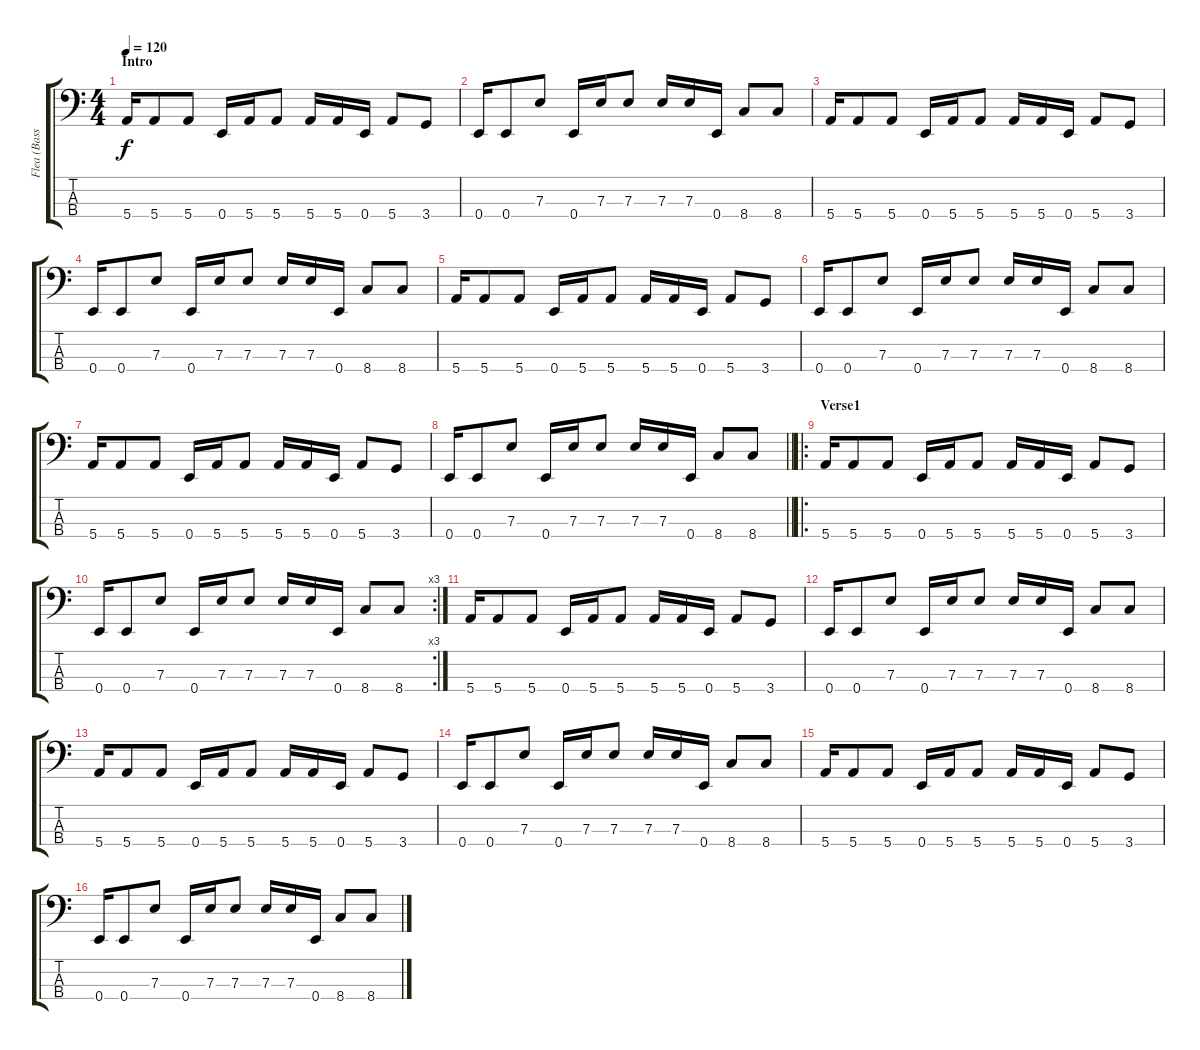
\track ("Flea (Bass)" "Flea (Bass") {instrument electricbassfinger}
\staff {score tabs}
\tuning (G2 D2 A1 E1) {hide}
\ts (4 4)
\section ("" "Intro")
\tempo 120
\clef f4
\ks c
5.4.16{dy f instrument electricbassfinger} 5.4.8 5.4.8 0.4.16 5.4.16 5.4.8 5.4.16 5.4.16 0.4.16 5.4.8 3.4.8 |
0.4.16 0.4.8 7.3.8 0.4.16 7.3.16 7.3.8 7.3.16 7.3.16 0.4.16 8.4.8 8.4.8 |
5.4.16 5.4.8 5.4.8 0.4.16 5.4.16 5.4.8 5.4.16 5.4.16 0.4.16 5.4.8 3.4.8 |
0.4.16 0.4.8 7.3.8 0.4.16 7.3.16 7.3.8 7.3.16 7.3.16 0.4.16 8.4.8 8.4.8 |
5.4.16 5.4.8 5.4.8 0.4.16 5.4.16 5.4.8 5.4.16 5.4.16 0.4.16 5.4.8 3.4.8 |
0.4.16 0.4.8 7.3.8 0.4.16 7.3.16 7.3.8 7.3.16 7.3.16 0.4.16 8.4.8 8.4.8 |
5.4.16 5.4.8 5.4.8 0.4.16 5.4.16 5.4.8 5.4.16 5.4.16 0.4.16 5.4.8 3.4.8 |
\barLineRight lightlight
0.4.16 0.4.8 7.3.8 0.4.16 7.3.16 7.3.8 7.3.16 7.3.16 0.4.16 8.4.8 8.4.8 |
\ro
\section ("" "Verse1")
5.4.16 5.4.8 5.4.8 0.4.16 5.4.16 5.4.8 5.4.16 5.4.16 0.4.16 5.4.8 3.4.8 |
\rc 3
0.4.16 0.4.8 7.3.8 0.4.16 7.3.16 7.3.8 7.3.16 7.3.16 0.4.16 8.4.8 8.4.8 |
5.4.16 5.4.8 5.4.8 0.4.16 5.4.16 5.4.8 5.4.16 5.4.16 0.4.16 5.4.8 3.4.8 |
0.4.16 0.4.8 7.3.8 0.4.16 7.3.16 7.3.8 7.3.16 7.3.16 0.4.16 8.4.8 8.4.8 |
5.4.16 5.4.8 5.4.8 0.4.16 5.4.16 5.4.8 5.4.16 5.4.16 0.4.16 5.4.8 3.4.8 |
0.4.16 0.4.8 7.3.8 0.4.16 7.3.16 7.3.8 7.3.16 7.3.16 0.4.16 8.4.8 8.4.8 |
5.4.16 5.4.8 5.4.8 0.4.16 5.4.16 5.4.8 5.4.16 5.4.16 0.4.16 5.4.8 3.4.8 |
0.4.16 0.4.8 7.3.8 0.4.16 7.3.16 7.3.8 7.3.16 7.3.16 0.4.16 8.4.8 8.4.8
